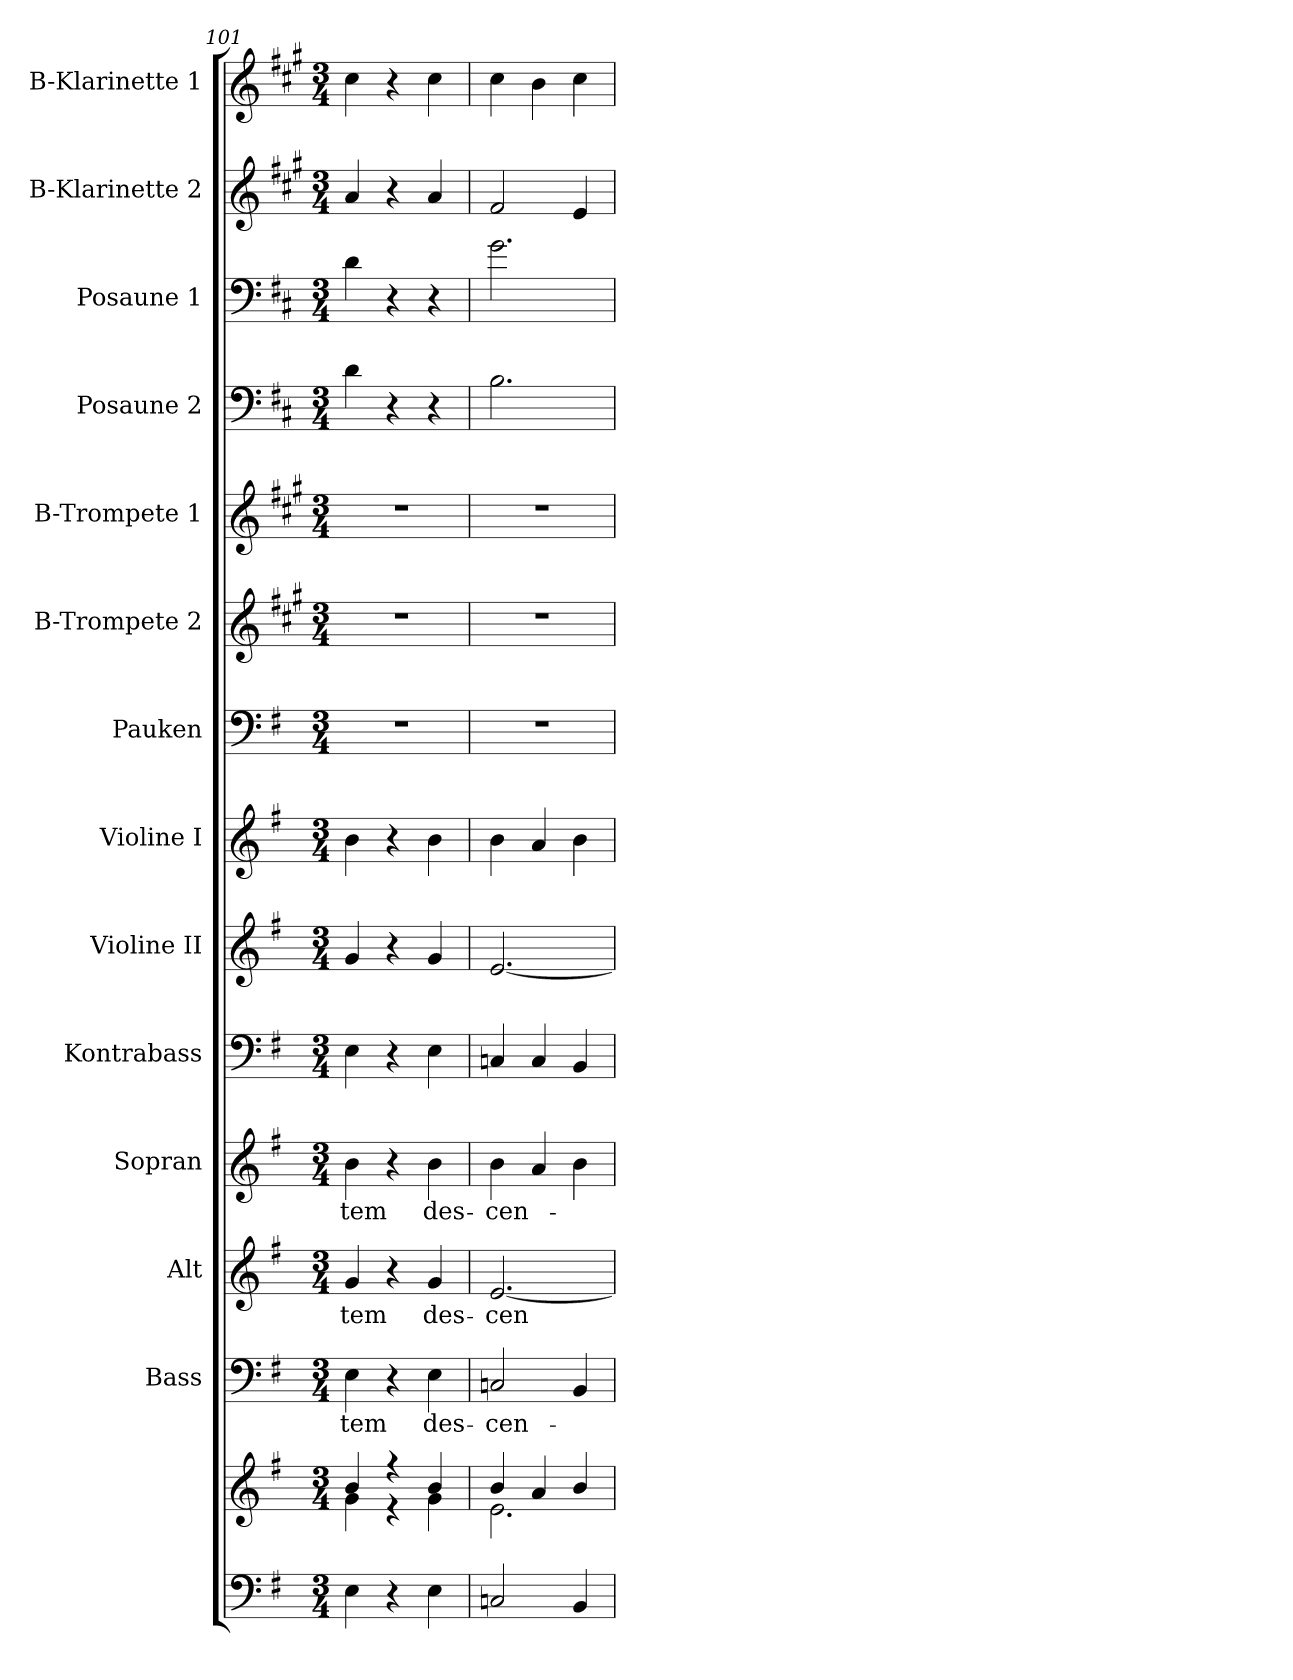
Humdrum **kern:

**kern	**kern	**kern	**text	**kern	**text	**kern	**text	**kern	**kern	**kern	**kern	**kern	**kern	**kern	**kern	**kern	**kern
*part14	*part14	*part13	*part13	*part12	*part12	*part11	*part11	*part10	*part9	*part8	*part7	*part6	*part5	*part4	*part3	*part2	*part1
*staff15	*staff14	*staff13	*staff13	*staff12	*staff12	*staff11	*staff11	*staff10	*staff9	*staff8	*staff7	*staff6	*staff5	*staff4	*staff3	*staff2	*staff1
*	*	*I"Bass	*	*I"Alt	*	*I"Sopran	*	*I"Kontrabass	*I"Violine II	*I"Violine I	*I"Pauken	*I"B-Trompete 2	*I"B-Trompete 1	*I"Posaune 2	*I"Posaune 1	*I"B-Klarinette 2	*I"B-Klarinette 1
*	*	*I'B.	*	*I'A.	*	*I'S.	*	*I'Kb.	*I'Vl. II	*I'Vl. I	*I'Pk.	*I'B Trp. 2	*I'B Trp. 1	*I'Pos. 2	*I'Pos. 1	*I'B Kl. 2	*I'B Kl. 1
*clefF4	*clefG2	*clefF4	*	*clefG2	*	*clefG2	*	*clefF4	*clefG2	*clefG2	*clefF4	*clefG2	*clefG2	*clefF4	*clefF4	*clefG2	*clefG2
*	*	*	*	*	*	*	*	*ITrd7c12	*	*	*	*ITrd1c2	*ITrd1c2	*ITrd4c7	*ITrd4c7	*ITrd1c2	*ITrd1c2
*k[f#]	*k[f#]	*k[f#]	*	*k[f#]	*	*k[f#]	*	*k[f#]	*k[f#]	*k[f#]	*k[f#]	*k[f#]	*k[f#]	*k[f#]	*k[f#]	*k[f#]	*k[f#]
*G:	*G:	*G:	*	*G:	*	*G:	*	*G:	*G:	*G:	*G:	*G:	*G:	*G:	*G:	*G:	*G:
*M3/4	*M3/4	*M3/4	*	*M3/4	*	*M3/4	*	*M3/4	*M3/4	*M3/4	*M3/4	*M3/4	*M3/4	*M3/4	*M3/4	*M3/4	*M3/4
=101	=101	=101	=101	=101	=101	=101	=101	=101	=101	=101	=101	=101	=101	=101	=101	=101	=101
*	*^	*	*	*	*	*	*	*	*	*	*	*	*	*	*	*	*
!	!	!	!	!LO:LY:b	!	!LO:LY:b	!	!LO:LY:b	!	!	!	!	!	!	!	!	!	!
4E\	4b/	4g\	4E\	-tem	4g/	-tem	4b\	-tem	4EE\	4g/	4b\	2.r	2.r	2.r	4G\	4G\	4g/	4b\
4r	4r	4r	4r	.	4r	.	4r	.	4r	4r	4r	.	.	.	4r	4r	4r	4r
!	!	!	!	!LO:LY:b	!	!LO:LY:b	!	!LO:LY:b	!	!	!	!	!	!	!	!	!	!
4E\	4b/	4g\	4E\	des-	4g/	des-	4b\	des-	4EE\	4g/	4b\	.	.	.	4r	4r	4g/	4b\
=102	=102	=102	=102	=102	=102	=102	=102	=102	=102	=102	=102	=102	=102	=102	=102	=102	=102	=102
!	!	!	!	!LO:LY:b	!	!LO:LY:b	!	!LO:LY:b	!	!	!	!	!	!	!	!	!	!
2Cn/	4b/	2.e\	2Cn/	-cen-	[2.e/	-cen-	4b\	-cen-	4CCn/	[2.e/	4b\	2.r	2.r	2.r	2.E\	2.c\	2e/	4b\
.	4a/	.	.	.	.	.	4a/	.	4CC/	.	4a/	.	.	.	.	.	.	4a\
4BB/	4b/	.	4BB/	.	.	.	4b\	.	4BBB/	.	4b\	.	.	.	.	.	4d/	4b\
*	*v	*v	*	*	*	*	*	*	*	*	*	*	*	*	*	*	*	*
=	=	=	=	=	=	=	=	=	=	=	=	=	=	=	=	=	=
*-	*-	*-	*-	*-	*-	*-	*-	*-	*-	*-	*-	*-	*-	*-	*-	*-	*-
